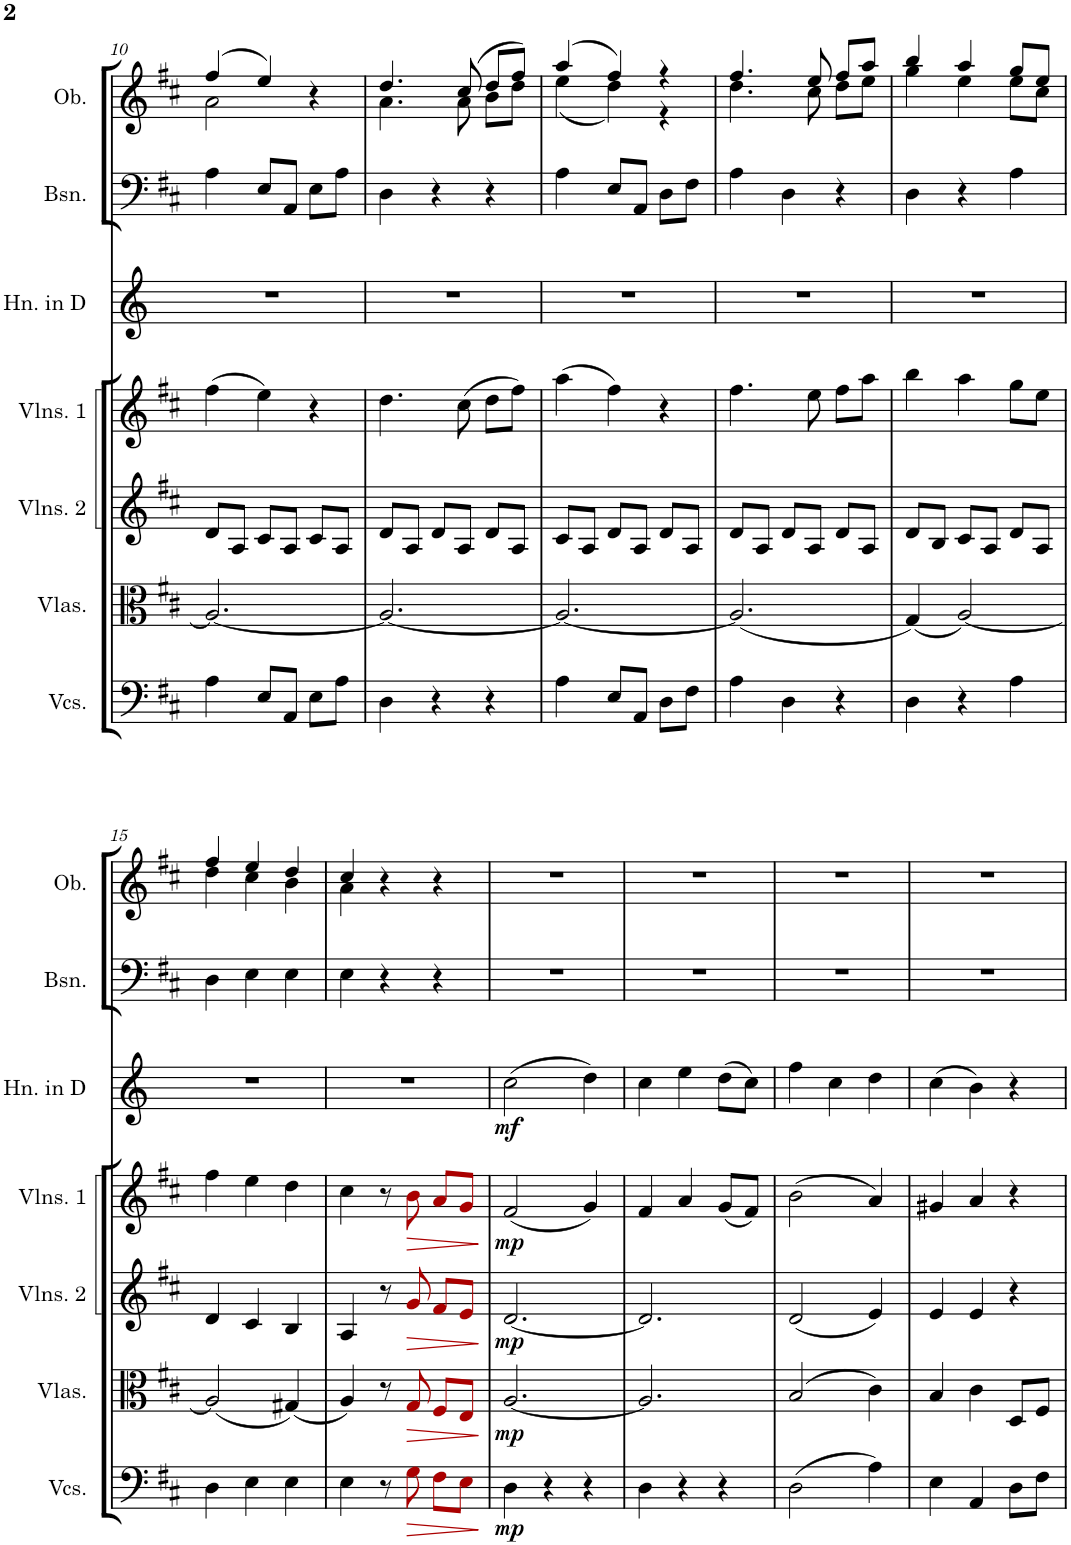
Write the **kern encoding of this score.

**kern	**dynam	**kern	**dynam	**kern	**dynam	**kern	**dynam	**kern	**dynam	**kern	**kern
*part7	*part7	*part6	*part6	*part5	*part5	*part4	*part4	*part3	*part3	*part2	*part1
*staff7	*staff7	*staff6	*staff6	*staff5	*staff5	*staff4	*staff4	*staff3	*staff3	*staff2	*staff1
*I"Violoncellos	*	*I"Violas	*	*I"Violins 2	*	*I"Violins 1	*	*I"Horn in D	*	*I"Bassoon	*I"Oboe
*I'Vcs.	*	*I'Vlas.	*	*I'Vlns. 2	*	*I'Vlns. 1	*	*I'Hn. in D	*	*I'Bsn.	*I'Ob.
!!LO:PB:g=z
*clefF4	*	*clefC3	*	*clefG2	*	*clefG2	*	*clefG2	*	*clefF4	*clefG2
*	*	*	*	*	*	*	*	*Trd4c7	*	*	*
*k[f#c#]	*	*k[f#c#]	*	*k[f#c#]	*	*k[f#c#]	*	*k[]	*	*k[f#c#]	*k[f#c#]
*M3/4	*	*M3/4	*	*M3/4	*	*M3/4	*	*M3/4	*	*M3/4	*M3/4
=10	=10	=10	=10	=10	=10	=10	=10	=10	=10	=10	=10
*	*	*	*	*	*	*	*	*	*	*	*^
4A\	.	2.A/_	.	8d/L	.	(4ff#\	.	2.r	.	4A\	(4ff#/	2a\
.	.	.	.	8A/J	.	.	.	.	.	.	.	.
8E/L	.	.	.	8c#/L	.	4ee\)	.	.	.	8E/L	4ee/)	.
8AA/J	.	.	.	8A/J	.	.	.	.	.	8AA/J	.	.
8E\L	.	.	.	8c#/L	.	4r	.	.	.	8E\L	4r	4ryy
8A\J	.	.	.	8A/J	.	.	.	.	.	8A\J	.	.
=11	=11	=11	=11	=11	=11	=11	=11	=11	=11	=11	=11	=11
4D\	.	2.A/_	.	8d/L	.	4.dd\	.	2.r	.	4D\	4.dd/	4.a\
.	.	.	.	8A/J	.	.	.	.	.	.	.	.
4r	.	.	.	8d/L	.	.	.	.	.	4r	.	.
.	.	.	.	8A/J	.	(8cc#\	.	.	.	.	(8cc#/	8a\
4r	.	.	.	8d/L	.	8dd\L	.	.	.	4r	8dd/L	8b\L
.	.	.	.	8A/J	.	8ff#\J)	.	.	.	.	8ff#/J)	8dd\J
=12	=12	=12	=12	=12	=12	=12	=12	=12	=12	=12	=12	=12
4A\	.	2.A/_	.	8c#/L	.	(4aa\	.	2.r	.	4A\	(4aa/	(4ee\
.	.	.	.	8A/J	.	.	.	.	.	.	.	.
8E/L	.	.	.	8d/L	.	4ff#\)	.	.	.	8E/L	4ff#/)	4dd\)
8AA/J	.	.	.	8A/J	.	.	.	.	.	8AA/J	.	.
8D\L	.	.	.	8d/L	.	4r	.	.	.	8D\L	4r	4r
8F#\J	.	.	.	8A/J	.	.	.	.	.	8F#\J	.	.
=13	=13	=13	=13	=13	=13	=13	=13	=13	=13	=13	=13	=13
4A\	.	(2.A/]	.	8d/L	.	4.ff#\	.	2.r	.	4A\	4.ff#/	4.dd\
.	.	.	.	8A/J	.	.	.	.	.	.	.	.
4D\	.	.	.	8d/L	.	.	.	.	.	4D\	.	.
.	.	.	.	8A/J	.	8ee\	.	.	.	.	8ee/	8cc#\
4r	.	.	.	8d/L	.	8ff#\L	.	.	.	4r	8ff#/L	8dd\L
.	.	.	.	8A/J	.	8aa\J	.	.	.	.	8aa/J	8ee\J
=14	=14	=14	=14	=14	=14	=14	=14	=14	=14	=14	=14	=14
4D\	.	(4G/)	.	8d/L	.	4bb\	.	2.r	.	4D\	4bb/	4gg\
.	.	.	.	8B/J	.	.	.	.	.	.	.	.
4r	.	[2A/)	.	8c#/L	.	4aa\	.	.	.	4r	4aa/	4ee\
.	.	.	.	8A/J	.	.	.	.	.	.	.	.
4A\	.	.	.	8d/L	.	8gg\L	.	.	.	4A\	8gg/L	8ee\L
.	.	.	.	8A/J	.	8ee\J	.	.	.	.	8ee/J	8cc#\J
!!LO:LB:g=z	!!
=15	=15	=15	=15	=15	=15	=15	=15	=15	=15	=15	=15	=15
4D\	.	(2A/]	.	4d/	.	4ff#\	.	2.r	.	4D\	4ff#/	4dd\
4E\	.	.	.	4c#/	.	4ee\	.	.	.	4E\	4ee/	4cc#\
4E\	.	(4G#X/)	.	4B/	.	4dd\	.	.	.	4E\	4dd/	4b\
=16	=16	=16	=16	=16	=16	=16	=16	=16	=16	=16	=16	=16
4E\	.	4A/)	.	4A/	.	4cc#\	.	2.r	.	4E\	4cc#/	4a\
8r	.	8r	.	8r	.	8r	.	.	.	4r	4r	2ryy
!	!LO:HP:b	!	!LO:HP:b	!	!LO:HP:b	!	!LO:HP:b	!	!	!	!	!
8Gi\	>	8Gi/	>	8gi/	>	8bi\	>	.	.	.	.	.
8F#i\L	.	8F#i/L	.	8f#i/L	.	8ai/L	.	.	.	4r	4r	.
8Ei\J	.	8Ei/J	.	8ei/J	.	8gi/J	.	.	.	.	.	.
*	*	*	*	*	*	*	*	*	*	*	*v	*v
.	]	.	]	.	]	.	]	.	.	.	.
=17	=17	=17	=17	=17	=17	=17	=17	=17	=17	=17	=17
!	!LO:DY:b	!	!LO:DY:b	!	!LO:DY:b	!	!LO:DY:b	!	!LO:DY:b	!	!
4D\	mp	[2.A/	mp	[2.d/	mp	(2f#/	mp	(2cc\	mf	2.r	2.r
4r	.	.	.	.	.	.	.	.	.	.	.
4r	.	.	.	.	.	4g/)	.	4dd\)	.	.	.
=18	=18	=18	=18	=18	=18	=18	=18	=18	=18	=18	=18
4D\	.	2.A/]	.	2.d/]	.	4f#/	.	4cc\	.	2.r	2.r
4r	.	.	.	.	.	4a/	.	4ee\	.	.	.
4r	.	.	.	.	.	(8g/L	.	(8dd\L	.	.	.
.	.	.	.	.	.	8f#/J)	.	8cc\J)	.	.	.
=19	=19	=19	=19	=19	=19	=19	=19	=19	=19	=19	=19
(2D\	.	(2B/	.	(2d/	.	(2b\	.	4ff\	.	2.r	2.r
.	.	.	.	.	.	.	.	4cc\	.	.	.
4A\)	.	4c#\)	.	4e/)	.	4a/)	.	4dd\	.	.	.
=20	=20	=20	=20	=20	=20	=20	=20	=20	=20	=20	=20
4E\	.	4B/	.	4e/	.	4g#X/	.	(4cc\	.	2.r	2.r
4AA/	.	4c#\	.	4e/	.	4a/	.	4b\)	.	.	.
8D\L	.	8D/L	.	4r	.	4r	.	4r	.	.	.
8F#\J	.	8F#/J	.	.	.	.	.	.	.	.	.
=	=	=	=	=	=	=	=	=	=	=	=
*-	*-	*-	*-	*-	*-	*-	*-	*-	*-	*-	*-
